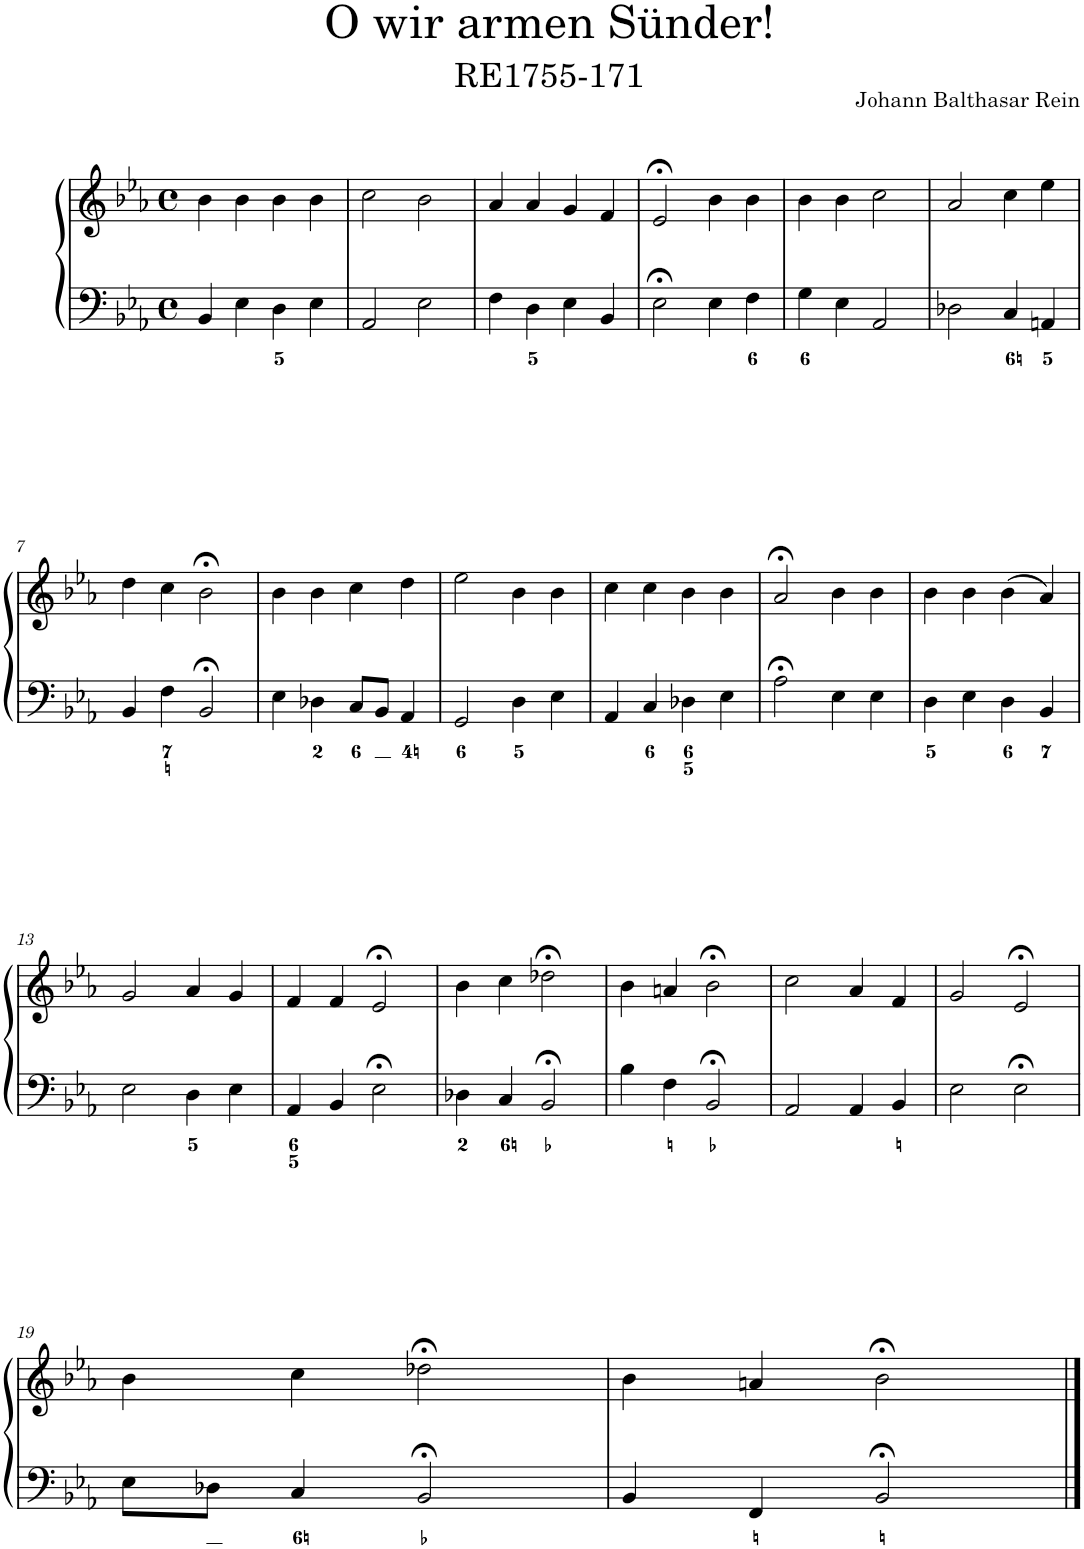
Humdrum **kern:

**kern	**kern
*part1	*part1
*staff2	*staff1
*I"Piano	*
*I'Pno.	*
*clefF4	*clefG2
*k[b-e-a-]	*k[b-e-a-]
*M4/4	*M4/4
*met(c)	*met(c)
=1	=1
4BB-/	4b-\
4E-\	4b-\
4D\	4b-\
4E-\	4b-\
=2	=2
2AA-/	2cc\
2E-\	2b-\
=3	=3
4F\	4a-/
4D\	4a-/
4E-\	4g/
4BB-/	4f/
=4	=4
2E-;<\	2e-;</
4E-\	4b-\
4F\	4b-\
=5	=5
4G\	4b-\
4E-\	4b-\
2AA-/	2cc\
=6	=6
2D-X\	2a-/
4C/	4cc\
4AAn/	4ee-\
!!LO:LB:g=z
=7	=7
4BB-/	4dd\
4F\	4cc\
2BB-;</	2b-;<\
=8	=8
4E-\	4b-\
4D-X\	4b-\
8C/L	4cc\
8BB-/J	.
4AA-/	4dd\
=9	=9
2GG/	2ee-\
4D\	4b-\
4E-\	4b-\
=10	=10
4AA-/	4cc\
4C/	4cc\
4D-X\	4b-\
4E-\	4b-\
=11	=11
2A-;<\	2a-;</
4E-\	4b-\
4E-\	4b-\
=12	=12
4D\	4b-\
4E-\	4b-\
4D\	(4b-\
4BB-/	4a-/)
!!LO:LB:g=z
=13	=13
2E-\	2g/
4D\	4a-/
4E-\	4g/
=14	=14
4AA-/	4f/
4BB-/	4f/
2E-;<\	2e-;</
=15	=15
4D-X\	4b-\
4C/	4cc\
2BB-;</	2dd-X;<\
=16	=16
4B-\	4b-\
4F\	4an/
2BB-;</	2b-;<\
=17	=17
2AA-/	2cc\
4AA-/	4a-/
4BB-/	4f/
=18	=18
2E-\	2g/
2E-;<\	2e-;</
!!LO:LB:g=z
=19	=19
8E-\L	4b-\
8D-X\J	.
4C/	4cc\
2BB-;</	2dd-X;<\
=20	=20
4BB-/	4b-\
4FF/	4an/
2BB-;</	2b-;<\
==	==
*-	*-
